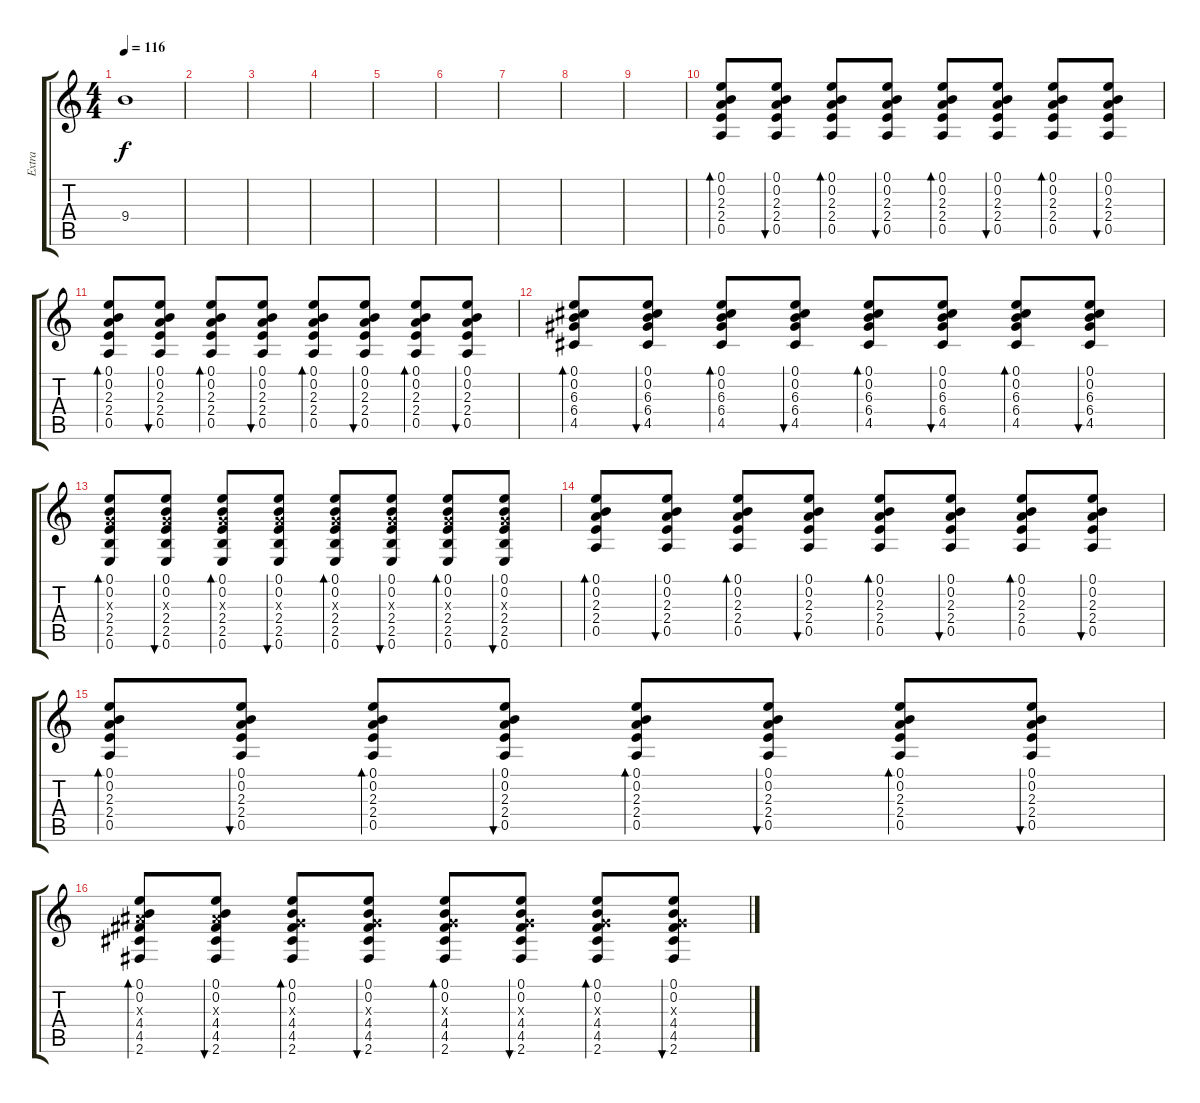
\track ("Extra" "Extra") {instrument acousticguitarsteel}
\staff {score tabs}
\tuning (E4 B3 G3 D3 A2 E2) {hide}
\ts (4 4)
\tempo 116
\clef g2
\ks c
9.4{t}.1{dy f} |
|
|
|
|
|
|
|
|
(0.1 0.2 2.3 2.4 0.5).8{bd 60 volume 8 instrument acousticguitarsteel} (0.1 0.2 2.3 2.4 0.5).8{bu 60} (0.1 0.2 2.3 2.4 0.5).8{bd 60} (0.1 0.2 2.3 2.4 0.5).8{bu 60} (0.1 0.2 2.3 2.4 0.5).8{bd 60} (0.1 0.2 2.3 2.4 0.5).8{bu 60} (0.1 0.2 2.3 2.4 0.5).8{bd 60} (0.1 0.2 2.3 2.4 0.5).8{bu 60} |
(0.1 0.2 2.3 2.4 0.5).8{bd 60} (0.1 0.2 2.3 2.4 0.5).8{bu 60} (0.1 0.2 2.3 2.4 0.5).8{bd 60} (0.1 0.2 2.3 2.4 0.5).8{bu 60} (0.1 0.2 2.3 2.4 0.5).8{bd 60} (0.1 0.2 2.3 2.4 0.5).8{bu 60} (0.1 0.2 2.3 2.4 0.5).8{bd 60} (0.1 0.2 2.3 2.4 0.5).8{bu 60} |
(0.1 0.2 6.3 6.4 4.5).8{bd 60} (0.1 0.2 6.3 6.4 4.5).8{bu 60} (0.1 0.2 6.3 6.4 4.5).8{bd 60} (0.1 0.2 6.3 6.4 4.5).8{bu 60} (0.1 0.2 6.3 6.4 4.5).8{bd 60} (0.1 0.2 6.3 6.4 4.5).8{bu 60} (0.1 0.2 6.3 6.4 4.5).8{bd 60} (0.1 0.2 6.3 6.4 4.5).8{bu 60} |
(0.1 0.2 0.3{x} 2.4 2.5 0.6).8{bd 60} (0.1 0.2 0.3{x} 2.4 2.5 0.6).8{bu 60} (0.1 0.2 0.3{x} 2.4 2.5 0.6).8{bd 60} (0.1 0.2 0.3{x} 2.4 2.5 0.6).8{bu 60} (0.1 0.2 0.3{x} 2.4 2.5 0.6).8{bd 60} (0.1 0.2 0.3{x} 2.4 2.5 0.6).8{bu 60} (0.1 0.2 0.3{x} 2.4 2.5 0.6).8{bd 60} (0.1 0.2 0.3{x} 2.4 2.5 0.6).8{bu 60} |
(0.1 0.2 2.3 2.4 0.5).8{bd 60} (0.1 0.2 2.3 2.4 0.5).8{bu 60} (0.1 0.2 2.3 2.4 0.5).8{bd 60} (0.1 0.2 2.3 2.4 0.5).8{bu 60} (0.1 0.2 2.3 2.4 0.5).8{bd 60} (0.1 0.2 2.3 2.4 0.5).8{bu 60} (0.1 0.2 2.3 2.4 0.5).8{bd 60} (0.1 0.2 2.3 2.4 0.5).8{bu 60} |
(0.1 0.2 2.3 2.4 0.5).8{bd 60} (0.1 0.2 2.3 2.4 0.5).8{bu 60} (0.1 0.2 2.3 2.4 0.5).8{bd 60} (0.1 0.2 2.3 2.4 0.5).8{bu 60} (0.1 0.2 2.3 2.4 0.5).8{bd 60} (0.1 0.2 2.3 2.4 0.5).8{bu 60} (0.1 0.2 2.3 2.4 0.5).8{bd 60} (0.1 0.2 2.3 2.4 0.5).8{bu 60} |
(0.1 0.2 3.3{x} 4.4 4.5 2.6).8{bd 60} (0.1 0.2 3.3{x} 4.4 4.5 2.6).8{bu 60} (0.1 0.2 0.3{x} 4.4 4.5 2.6).8{bd 60} (0.1 0.2 0.3{x} 4.4 4.5 2.6).8{bu 60} (0.1 0.2 0.3{x} 4.4 4.5 2.6).8{bd 60} (0.1 0.2 0.3{x} 4.4 4.5 2.6).8{bu 60} (0.1 0.2 0.3{x} 4.4 4.5 2.6).8{bd 60} (0.1 0.2 0.3{x} 4.4 4.5 2.6).8{bu 60}
